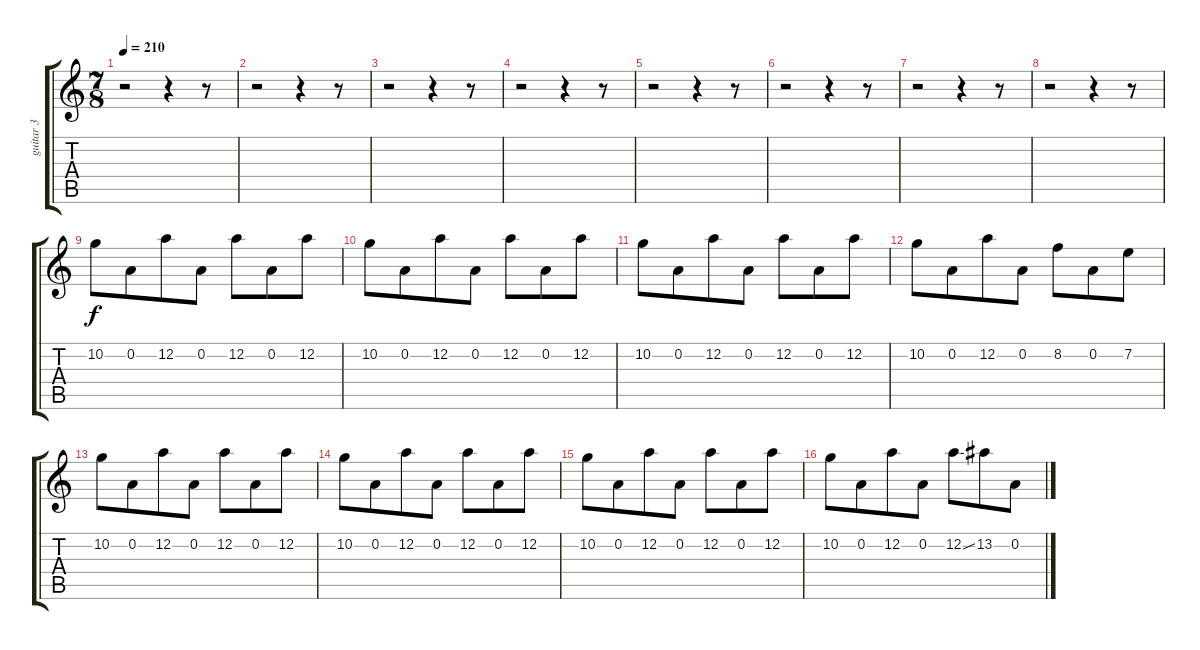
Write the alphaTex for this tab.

\track ("guitar 3" "guitar 3") {instrument distortionguitar}
\staff {score tabs}
\tuning (D4 A3 F3 C3 G2 D2) {hide}
\ts (7 8)
\tempo 210
\clef g2
\ks c
r.2{dy f} r.4 r.8 |
r.2 r.4 r.8 |
r.2 r.4 r.8 |
r.2 r.4 r.8 |
r.2 r.4 r.8 |
r.2 r.4 r.8 |
r.2 r.4 r.8 |
r.2 r.4 r.8 |
10.2.8 0.2.8 12.2.8 0.2.8 12.2.8 0.2.8 12.2.8 |
10.2.8 0.2.8 12.2.8 0.2.8 12.2.8 0.2.8 12.2.8 |
10.2.8 0.2.8 12.2.8 0.2.8 12.2.8 0.2.8 12.2.8 |
10.2.8 0.2.8 12.2.8 0.2.8 8.2.8 0.2.8 7.2.8 |
10.2.8 0.2.8 12.2.8 0.2.8 12.2.8 0.2.8 12.2.8 |
10.2.8 0.2.8 12.2.8 0.2.8 12.2.8 0.2.8 12.2.8 |
10.2.8 0.2.8 12.2.8 0.2.8 12.2.8 0.2.8 12.2.8 |
10.2.8 0.2.8 12.2.8 0.2.8 12.2{ss}.8 13.2.8 0.2.8
